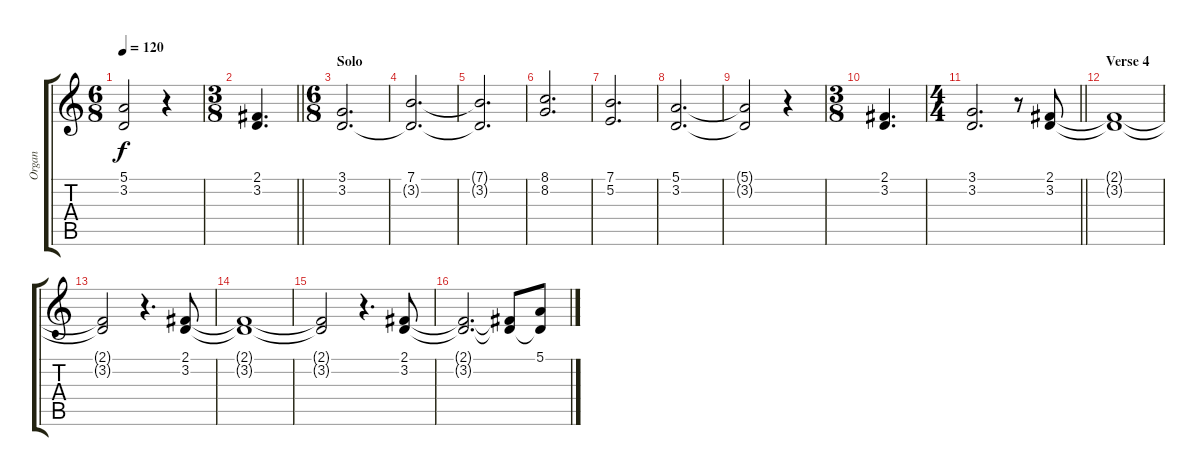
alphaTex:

\track ("Organ" "Organ") {instrument drawbarorgan}
\staff {score tabs}
\tuning (E4 B3 G3 D3 A2 E2) {hide}
\ts (6 8)
\tempo 120
\clef g2
\ks c
(5.1{t} 3.2{t}).2{dy f} r.4 |
\ts (3 8)
\barLineRight lightlight
(2.1 3.2).4{d} |
\ts (6 8)
\section ("" "Solo")
(3.1 3.2).2{d} |
(7.1 3.2{t}).2{d} |
(7.1{t} 3.2{t}).2{d} |
(8.1 8.2).2{d} |
(7.1 5.2).2{d} |
(5.1 3.2).2{d} |
(5.1{t} 3.2{t}).2 r.4 |
\ts (3 8)
(2.1 3.2).4{d} |
\ts (4 4)
\barLineRight lightlight
(3.1 3.2).2{d} r.8 (2.1 3.2).8 |
\section ("" "Verse 4")
(2.1{t} 3.2{t}).1 |
(2.1{t} 3.2{t}).2 r.4{d} (2.1 3.2).8 |
(2.1{t} 3.2{t}).1 |
(2.1{t} 3.2{t}).2 r.4{d} (2.1 3.2).8 |
(2.1{t} 3.2{t}).2{d} (2.1{t} 3.2{t}).8 (5.1 3.2{t}).8
